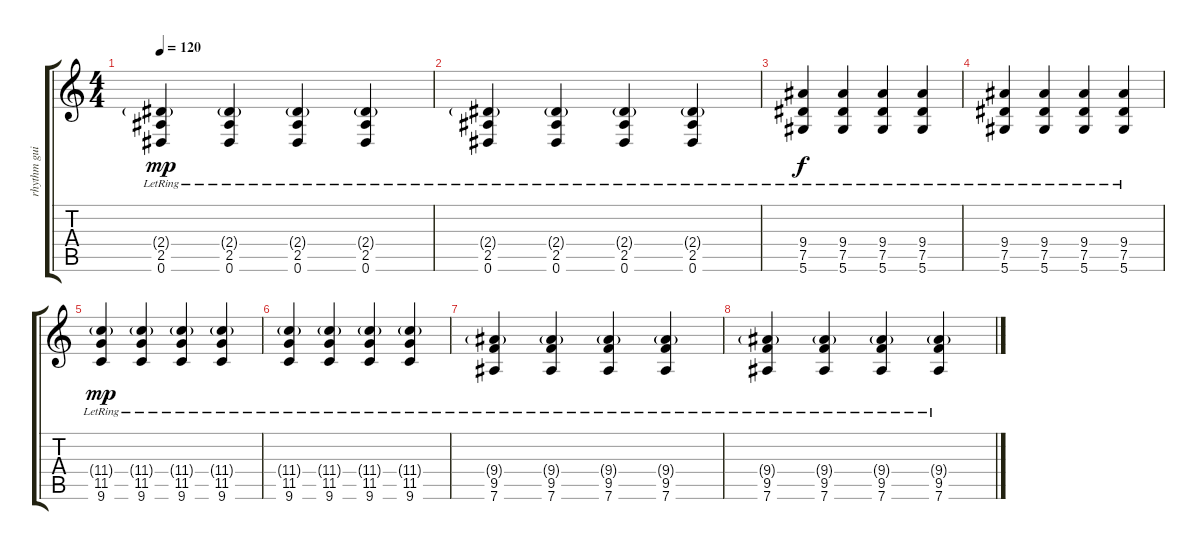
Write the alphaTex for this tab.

\track ("rhythm guitar #2" "rhythm gui") {instrument overdrivenguitar}
\staff {score tabs}
\tuning (Eb4 Bb3 Gb3 Db3 Ab2 Eb2) {hide}
\ts (4 4)
\tempo 120
\clef g2
\ks c
(2.4{g lr} 2.5{lr} 0.6{lr}).4{dy mp} (2.4{g lr} 2.5{lr} 0.6{lr}).4 (2.4{g lr} 2.5{lr} 0.6{lr}).4 (2.4{g lr} 2.5{lr} 0.6{lr}).4 |
(2.4{g lr} 2.5{lr} 0.6{lr}).4 (2.4{g lr} 2.5{lr} 0.6{lr}).4 (2.4{g lr} 2.5{lr} 0.6{lr}).4 (2.4{g lr} 2.5{lr} 0.6{lr}).4 |
(9.4{lr} 7.5{lr} 5.6{lr}).4{dy f} (9.4{lr} 7.5{lr} 5.6{lr}).4 (9.4{lr} 7.5{lr} 5.6{lr}).4 (9.4{lr} 7.5{lr} 5.6{lr}).4 |
(9.4{lr} 7.5{lr} 5.6{lr}).4 (9.4{lr} 7.5{lr} 5.6{lr}).4 (9.4{lr} 7.5{lr} 5.6{lr}).4 (9.4{lr} 7.5{lr} 5.6{lr}).4 |
(11.4{g lr} 11.5{lr} 9.6{lr}).4{dy mp} (11.4{g lr} 11.5{lr} 9.6{lr}).4 (11.4{g lr} 11.5{lr} 9.6{lr}).4 (11.4{g lr} 11.5{lr} 9.6{lr}).4 |
(11.4{g lr} 11.5{lr} 9.6{lr}).4 (11.4{g lr} 11.5{lr} 9.6{lr}).4 (11.4{g lr} 11.5{lr} 9.6{lr}).4 (11.4{g lr} 11.5{lr} 9.6{lr}).4 |
(9.4{g lr} 9.5{lr} 7.6{lr}).4 (9.4{g lr} 9.5{lr} 7.6{lr}).4 (9.4{g lr} 9.5{lr} 7.6{lr}).4 (9.4{g lr} 9.5{lr} 7.6{lr}).4 |
(9.4{g lr} 9.5{lr} 7.6{lr}).4 (9.4{g lr} 9.5{lr} 7.6{lr}).4 (9.4{g lr} 9.5{lr} 7.6{lr}).4 (9.4{g lr} 9.5{lr} 7.6{lr}).4
